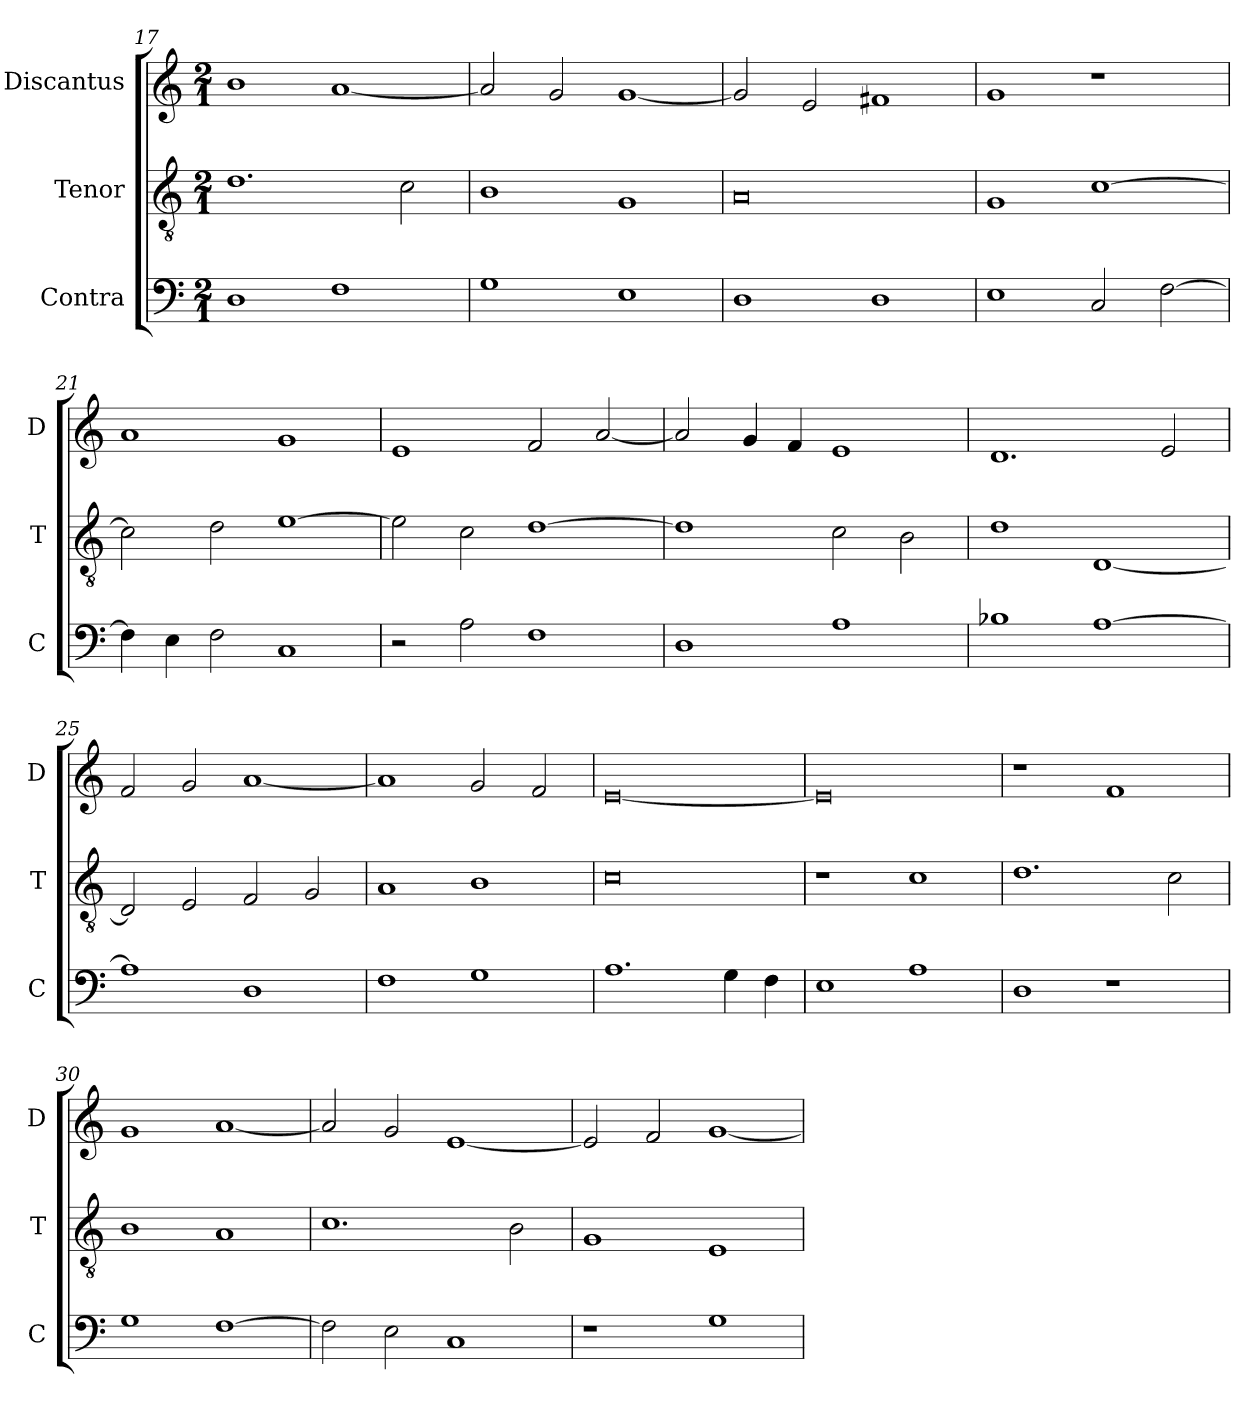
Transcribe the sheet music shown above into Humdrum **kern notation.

**kern	**kern	**kern
*part3	*part2	*part1
*staff3	*staff2	*staff1
*I"Contra	*I"Tenor	*I"Discantus
*I'C	*I'T	*I'D
*clefF4	*clefGv2	*clefG2
*k[]	*k[]	*k[]
*M2/1	*M2/1	*M2/1
=17	=17	=17
1D	1.d	1b
1F	.	[1a
.	2c	.
=18	=18	=18
1G	1B	2a]
.	.	2g
1E	1G	[1g
=19	=19	=19
1D	0A	2g]
.	.	2e
1D	.	1f#X
=20	=20	=20
1E	1G	1g
2C	[1c	1r
[2F	.	.
=21	=21	=21
4F]	2c]	1a
4E	.	.
2F	2d	.
1C	[1e	1g
=22	=22	=22
2r	2e]	1e
2A	2c	.
1F	[1d	2f
.	.	[2a
=23	=23	=23
1D	1d]	2a]
.	.	4g
.	.	4f
1A	2c	1e
.	2B	.
=24	=24	=24
1B-X	1d	1.d
[1A	[1D	.
.	.	2e
=25	=25	=25
1A]	2D]	2f
.	2E	2g
1D	2F	[1a
.	2G	.
=26	=26	=26
1F	1A	1a]
1G	1B	2g
.	.	2f
=27	=27	=27
1.A	0c	[0e
4G	.	.
4F	.	.
=28	=28	=28
1E	1r	0e]
1A	1c	.
=29	=29	=29
1D	1.d	1r
1r	.	1f
.	2c	.
=30	=30	=30
1G	1B	1g
[1F	1A	[1a
=31	=31	=31
2F]	1.c	2a]
2E	.	2g
1C	.	[1e
.	2B	.
=32	=32	=32
1r	1G	2e]
.	.	2f
1G	1E	[1g
=	=	=
*-	*-	*-
